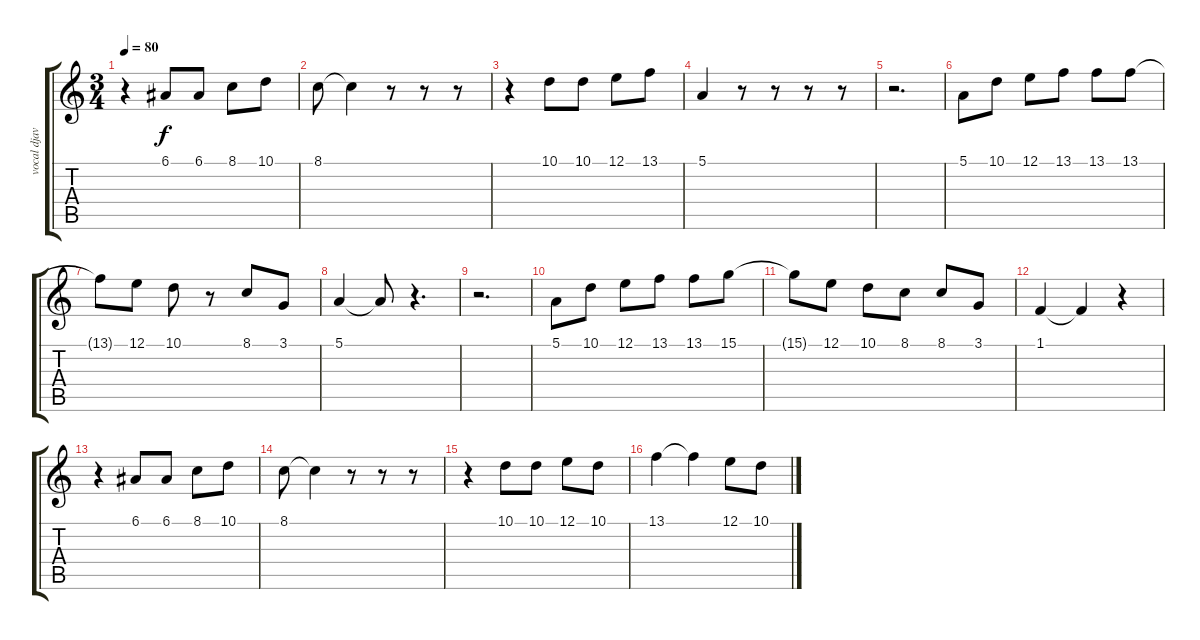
\track ("vocal djavan" "vocal djav") {instrument flute}
\staff {score tabs}
\tuning (E4 B3 G3 D3 A2 E2) {hide}
\ts (3 4)
\tempo 80
\clef g2
\ks c
r.4{dy f} 6.1.8 6.1.8 8.1.8 10.1.8 |
8.1.8 8.1{t}.4 r.8 r.8 r.8 |
r.4 10.1.8 10.1.8 12.1.8 13.1.8 |
5.1.4 r.8 r.8 r.8 r.8 |
r.2{d} |
5.1.8 10.1.8 12.1.8 13.1.8 13.1.8 13.1.8 |
13.1{t}.8 12.1.8 10.1.8 r.8 8.1.8 3.1.8 |
5.1.4 5.1{t}.8 r.4{d} |
r.2{d} |
5.1.8 10.1.8 12.1.8 13.1.8 13.1.8 15.1.8 |
15.1{t}.8 12.1.8 10.1.8 8.1.8 8.1.8 3.1.8 |
1.1.4 1.1{t}.4 r.4 |
r.4 6.1.8 6.1.8 8.1.8 10.1.8 |
8.1.8 8.1{t}.4 r.8 r.8 r.8 |
r.4 10.1.8 10.1.8 12.1.8 10.1.8 |
13.1.4 13.1{t}.4 12.1.8 10.1.8
